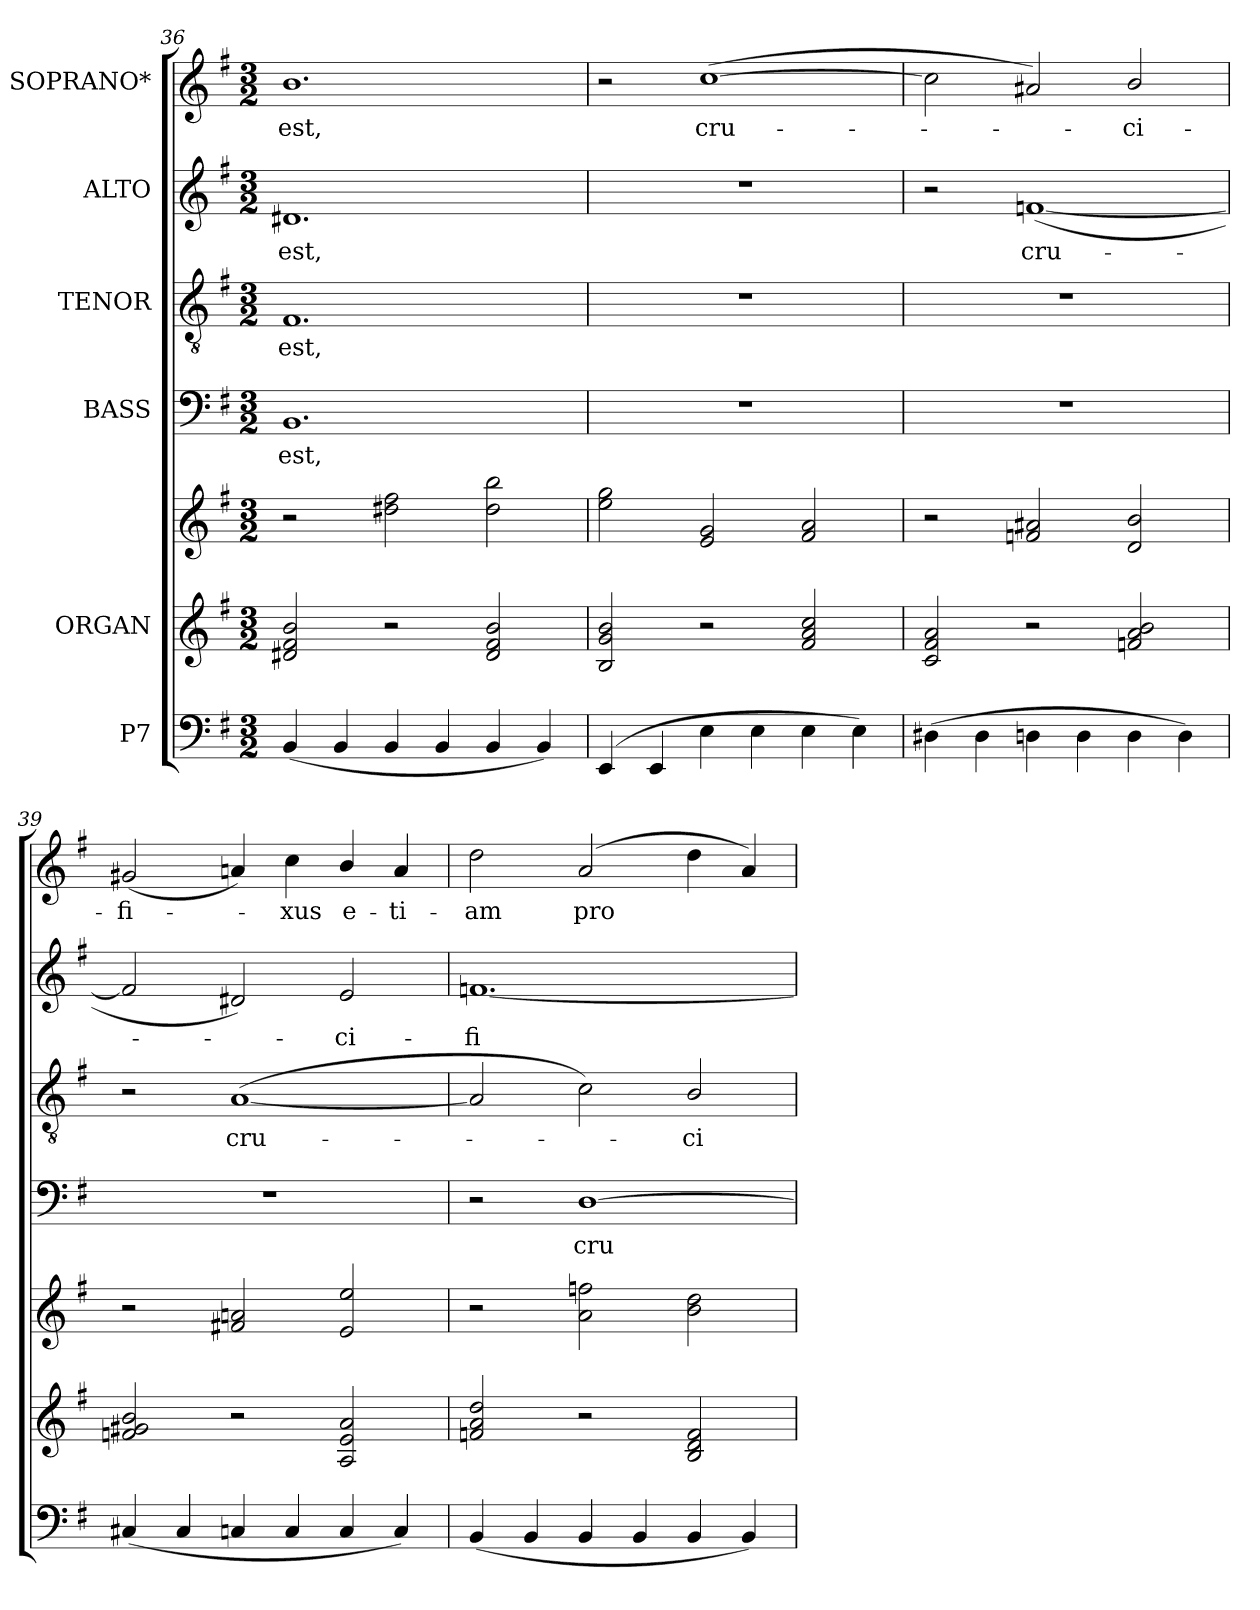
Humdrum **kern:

**kern	**kern	**kern	**kern	**text	**kern	**text	**kern	**text	**kern	**text
*part6	*part5	*part5	*part4	*part4	*part3	*part3	*part2	*part2	*part1	*part1
*staff7	*staff6	*staff5	*staff4	*staff4	*staff3	*staff3	*staff2	*staff2	*staff1	*staff1
*I"P7	*I"ORGAN	*	*I"BASS	*	*I"TENOR	*	*I"ALTO	*	*I"SOPRANO*	*
*clefF4	*clefG2	*clefG2	*clefF4	*	*clefGv2	*	*clefG2	*	*clefG2	*
*	*	*	*	*	*ITrd7c12	*	*	*	*	*
*k[f#]	*k[f#]	*k[f#]	*k[f#]	*	*k[f#]	*	*k[f#]	*	*k[f#]	*
*G:	*G:	*G:	*G:	*	*G:	*	*G:	*	*G:	*
*M3/2	*M3/2	*M3/2	*M3/2	*	*M3/2	*	*M3/2	*	*M3/2	*
=36	=36	=36	=36	=36	=36	=36	=36	=36	=36	=36
!	!	!	!	!LO:LY:b:color=#000000	!	!	!	!	!	!
!	!	!	!	!	!	!LO:LY:b:color=#000000	!	!	!	!
!	!	!	!	!	!	!	!	!LO:LY:b:color=#000000	!	!
!	!	!	!	!	!	!	!	!	!	!LO:LY:b:color=#000000
(4BBi/	2d#Xi/ 2f#i 2bi	2r	1.BBi	est,	1.FF#i	est,	1.d#Xi	est,	1.bi	est,
4BBi/	.	.	.	.	.	.	.	.	.	.
4BBi/	2r	2dd#Xi\ 2ff#i	.	.	.	.	.	.	.	.
4BBi/	.	.	.	.	.	.	.	.	.	.
4BBi/	2d#i/ 2f#i 2bi	2dd#i\ 2bbi	.	.	.	.	.	.	.	.
4BBi/)	.	.	.	.	.	.	.	.	.	.
=37	=37	=37	=37	=37	=37	=37	=37	=37	=37	=37
!	!	!	!LO:N:vis=1	!	!LO:N:vis=1	!	!LO:N:vis=1	!	!	!
(4EEi/	2Bi/ 2gi 2bi	2eei\ 2ggi	1.r	.	1.r	.	1.r	.	2r	.
4EEi/	.	.	.	.	.	.	.	.	.	.
!	!	!	!	!	!	!	!	!	!	!LO:LY:b:color=#000000
4Ei\	2r	2ei/ 2gi	.	.	.	.	.	.	([1cci	cru-
4Ei\	.	.	.	.	.	.	.	.	.	.
4Ei\	2f#i/ 2ai 2cci	2f#i/ 2ai	.	.	.	.	.	.	.	.
4Ei\)	.	.	.	.	.	.	.	.	.	.
=38	=38	=38	=38	=38	=38	=38	=38	=38	=38	=38
!	!	!	!LO:N:vis=1	!	!LO:N:vis=1	!	!	!	!	!
(4D#Xi\	2ci/ 2f#i 2ai	2r	1.r	.	1.r	.	2r	.	2cci\]	.
4D#i\	.	.	.	.	.	.	.	.	.	.
!	!	!	!	!	!	!	!	!LO:LY:b:color=#000000	!	!
4Dni\	2r	2fni/ 2a#Xi	.	.	.	.	([1fni	cru-	2a#Xi/)	.
4Di\	.	.	.	.	.	.	.	.	.	.
!	!	!	!	!	!	!	!	!	!	!LO:LY:b:color=#000000
4Di\	2fni/ 2ai 2bi	2di/ 2bi	.	.	.	.	.	.	2bi/	-ci-
4Di\)	.	.	.	.	.	.	.	.	.	.
=39	=39	=39	=39	=39	=39	=39	=39	=39	=39	=39
!	!	!	!LO:N:vis=1	!	!	!	!	!	!	!
!	!	!	!	!	!	!	!	!	!	!LO:LY:b:color=#000000
(4C#Xi/	2fni/ 2g#Xi 2bi	2r	1.r	.	2r	.	2fni/]	.	(2g#Xi/	-fi-
4C#i/	.	.	.	.	.	.	.	.	.	.
!	!	!	!	!	!	!LO:LY:b:color=#000000	!	!	!	!
4Cni/	2r	2f#Xi/ 2ani	.	.	([1AAi	cru-	2d#Xi/)	.	4ani/)	.
!	!	!	!	!	!	!	!	!	!	!LO:LY:b:color=#000000
4Ci/	.	.	.	.	.	.	.	.	4cci\	-xus
!	!	!	!	!	!	!	!	!LO:LY:b:color=#000000	!	!
!	!	!	!	!	!	!	!	!	!	!LO:LY:b:color=#000000
4Ci/	2Ai/ 2ei 2ai	2ei/ 2eei	.	.	.	.	2ei/	-ci-	4bi/	e-
!	!	!	!	!	!	!	!	!	!	!LO:LY:b:color=#000000
4Ci/)	.	.	.	.	.	.	.	.	4ai/	-ti-
=40	=40	=40	=40	=40	=40	=40	=40	=40	=40	=40
!	!	!	!	!	!	!	!	!LO:LY:b:color=#000000	!	!
!	!	!	!	!	!	!	!	!	!	!LO:LY:b:color=#000000
(4BBi/	2fni/ 2ai 2ddi	2r	2r	.	2AAi/]	.	[1.fni	-fi-	2ddi\	-am
4BBi/	.	.	.	.	.	.	.	.	.	.
!	!	!	!	!LO:LY:b:color=#000000	!	!	!	!	!	!
!	!	!	!	!	!	!	!	!	!	!LO:LY:b:color=#000000
4BBi/	2r	2ai\ 2ffni	[1Di	cru-	2Ci\)	.	.	.	(2ai/	pro
4BBi/	.	.	.	.	.	.	.	.	.	.
!	!	!	!	!	!	!LO:LY:b:color=#000000	!	!	!	!
4BBi/	2Bi/ 2di 2fi	2bi\ 2ddi	.	.	2BBi/	-ci-	.	.	4ddi\	.
4BBi/)	.	.	.	.	.	.	.	.	4ai/)	.
=	=	=	=	=	=	=	=	=	=	=
*-	*-	*-	*-	*-	*-	*-	*-	*-	*-	*-
